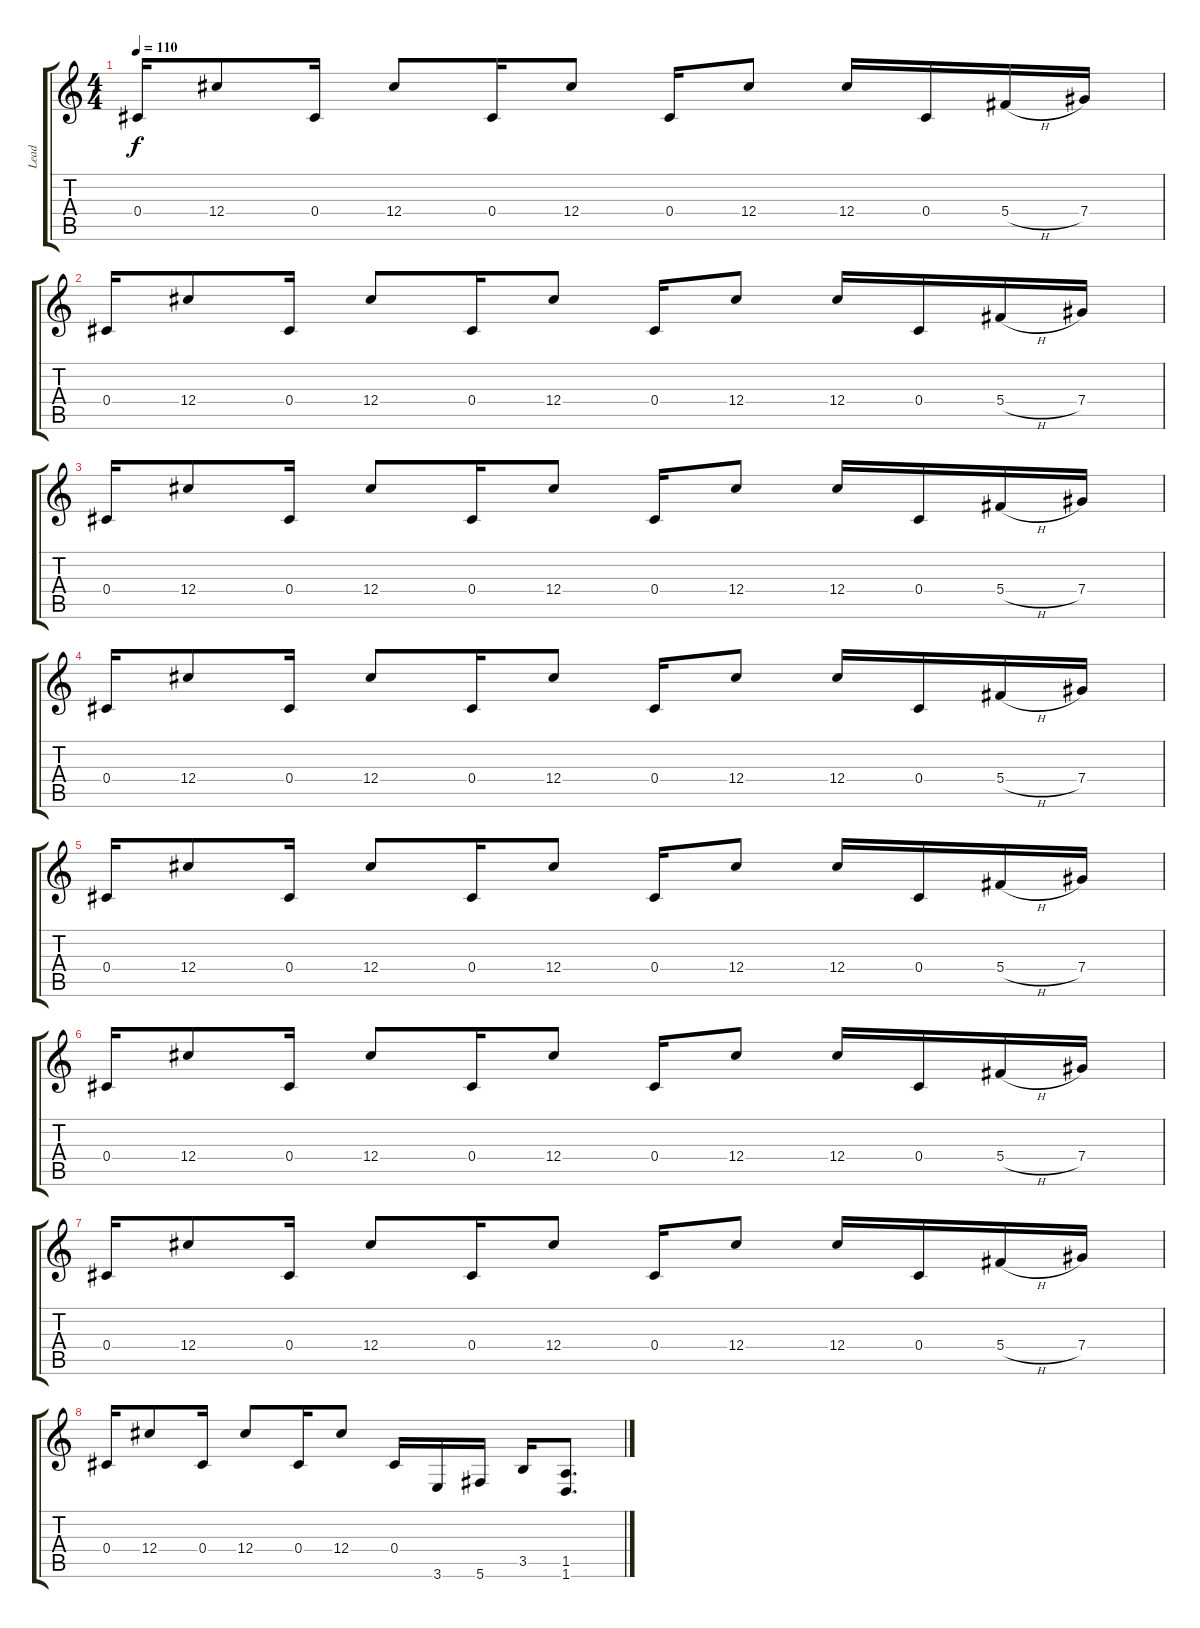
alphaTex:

\track ("Lead" "Lead") {instrument distortionguitar}
\staff {score tabs}
\tuning (Eb4 Bb3 Gb3 Db3 Ab2 Db2) {hide}
\ts (4 4)
\tempo 110
\clef g2
\ks c
0.4.16{dy f} 12.4.8 0.4.16 12.4.8 0.4.16 12.4.8 0.4.16 12.4.8 12.4.16 0.4.16 5.4{h}.16 7.4.16 |
0.4.16 12.4.8 0.4.16 12.4.8 0.4.16 12.4.8 0.4.16 12.4.8 12.4.16 0.4.16 5.4{h}.16 7.4.16 |
0.4.16 12.4.8 0.4.16 12.4.8 0.4.16 12.4.8 0.4.16 12.4.8 12.4.16 0.4.16 5.4{h}.16 7.4.16 |
0.4.16 12.4.8 0.4.16 12.4.8 0.4.16 12.4.8 0.4.16 12.4.8 12.4.16 0.4.16 5.4{h}.16 7.4.16 |
0.4.16 12.4.8 0.4.16 12.4.8 0.4.16 12.4.8 0.4.16 12.4.8 12.4.16 0.4.16 5.4{h}.16 7.4.16 |
0.4.16 12.4.8 0.4.16 12.4.8 0.4.16 12.4.8 0.4.16 12.4.8 12.4.16 0.4.16 5.4{h}.16 7.4.16 |
0.4.16 12.4.8 0.4.16 12.4.8 0.4.16 12.4.8 0.4.16 12.4.8 12.4.16 0.4.16 5.4{h}.16 7.4.16 |
0.4.16 12.4.8 0.4.16 12.4.8 0.4.16 12.4.8 0.4.16 3.6.16 5.6.16 3.5.16 (1.5 1.6).8{d}
